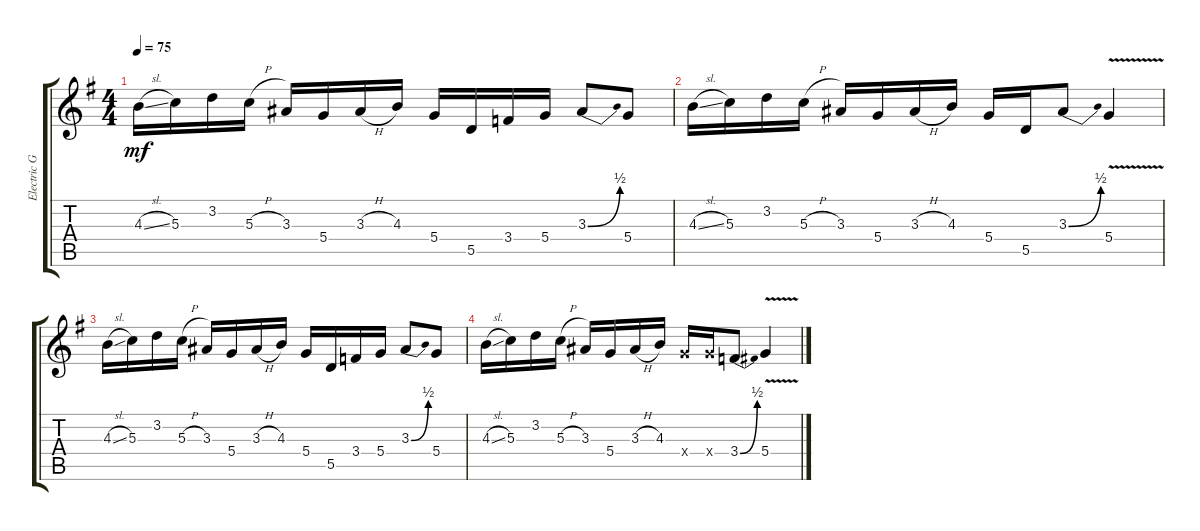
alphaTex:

\track ("Electric Guitar" "Electric G") {instrument electricguitarclean}
\staff {score tabs}
\tuning (E4 B3 G3 D3 A2 E2) {hide}
\ts (4 4)
\tempo 75
\clef g2
\ks g
4.3{sl}.16{dy mf instrument electricguitarclean} 5.3.16 3.2.16 5.3{h}.16 3.3.16 5.4.16 3.3{h}.16 4.3.16 5.4.16 5.5.16 3.4.16 5.4.16 3.3{be (bend 0 0 60 2)}.8 5.4.8 |
4.3{sl}.16 5.3.16 3.2.16 5.3{h}.16 3.3.16 5.4.16 3.3{h}.16 4.3.16 5.4.16 5.5.16 3.3{be (bend 0 0 60 2)}.8 5.4{v}.4 |
4.3{sl}.16 5.3.16 3.2.16 5.3{h}.16 3.3.16 5.4.16 3.3{h}.16 4.3.16 5.4.16 5.5.16 3.4.16 5.4.16 3.3{be (bend 0 0 60 2)}.8 5.4.8 |
4.3{sl}.16 5.3.16 3.2.16 5.3{h}.16 3.3.16 5.4.16 3.3{h}.16 4.3.16 5.4{x}.16 5.4{x}.16 3.4{be (bend 0 0 60 2)}.8 5.4{v}.4
